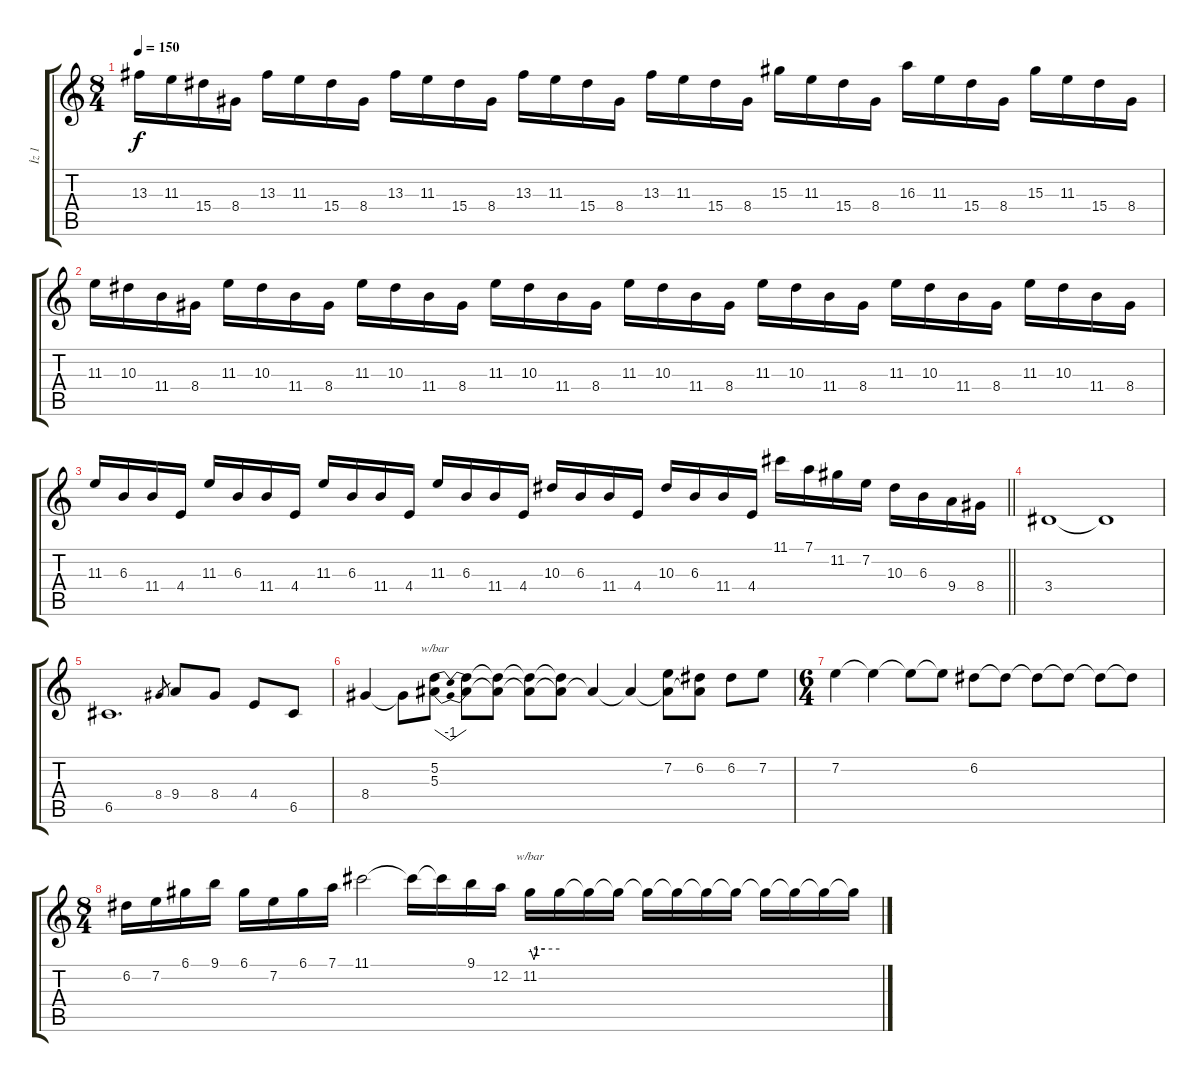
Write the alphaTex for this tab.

\track ("İz 1" "İz 1") {instrument overdrivenguitar}
\staff {score tabs}
\tuning (D4 A3 F3 C3 G2 C2) {hide}
\ts (8 4)
\tempo 150
\clef g2
\ks c
13.3.16{dy f} 11.3.16 15.4.16 8.4.16 13.3.16 11.3.16 15.4.16 8.4.16 13.3.16 11.3.16 15.4.16 8.4.16 13.3.16 11.3.16 15.4.16 8.4.16 13.3.16 11.3.16 15.4.16 8.4.16 15.3.16 11.3.16 15.4.16 8.4.16 16.3.16 11.3.16 15.4.16 8.4.16 15.3.16 11.3.16 15.4.16 8.4.16 |
11.3.16 10.3.16 11.4.16 8.4.16 11.3.16 10.3.16 11.4.16 8.4.16 11.3.16 10.3.16 11.4.16 8.4.16 11.3.16 10.3.16 11.4.16 8.4.16 11.3.16 10.3.16 11.4.16 8.4.16 11.3.16 10.3.16 11.4.16 8.4.16 11.3.16 10.3.16 11.4.16 8.4.16 11.3.16 10.3.16 11.4.16 8.4.16 |
\barLineRight lightlight
11.3.16 6.3.16 11.4.16 4.4.16 11.3.16 6.3.16 11.4.16 4.4.16 11.3.16 6.3.16 11.4.16 4.4.16 11.3.16 6.3.16 11.4.16 4.4.16 10.3.16 6.3.16 11.4.16 4.4.16 10.3.16 6.3.16 11.4.16 4.4.16 11.1.16 7.1.16 11.2.16 7.2.16 10.3.16 6.3.16 9.4.16 8.4.16 |
\section ("" "")
3.4.1 3.4{t}.1 |
6.5.1{d} 8.4.8{gr} 9.4.8 8.4.8 4.4.8 6.5.8 |
8.4.4 8.4{t}.8 (5.2 5.3).8{tbe (dip default 0 0 30 -4 60 0) instrument guitarharmonics} (5.2{t} 5.3{t}).8 (5.2{t} 5.3{t}).8 (5.2{t} 5.3{t}).8 (5.2{t} 5.3{t}).8 5.3{t}.4 5.3{t}.4 (7.2 5.3{t}).8{instrument overdrivenguitar} (6.2 5.3{t}).8 6.2.8 7.2.8 |
\ts (6 4)
7.2.4 7.2{t}.4 7.2{t}.8 7.2{t}.8 6.2.8 6.2{t}.8 6.2{t}.8 6.2{t}.8 6.2{t}.8 6.2{t}.8 |
\ts (8 4)
6.2.16 7.2.16 6.1.16 9.1.16 6.1.16 7.2.16 6.1.16 7.1.16 11.1.2 11.1{t}.16 11.1{t}.16 9.1.16 12.2.16 11.2.16{tbe (custom default 0 0 8 -4 15 0 30 0 60 0)} 11.2{t}.16 11.2{t}.16 11.2{t}.16 11.2{t}.16 11.2{t}.16 11.2{t}.16 11.2{t}.16 11.2{t}.16 11.2{t}.16 11.2{t}.16 11.2{t}.16
